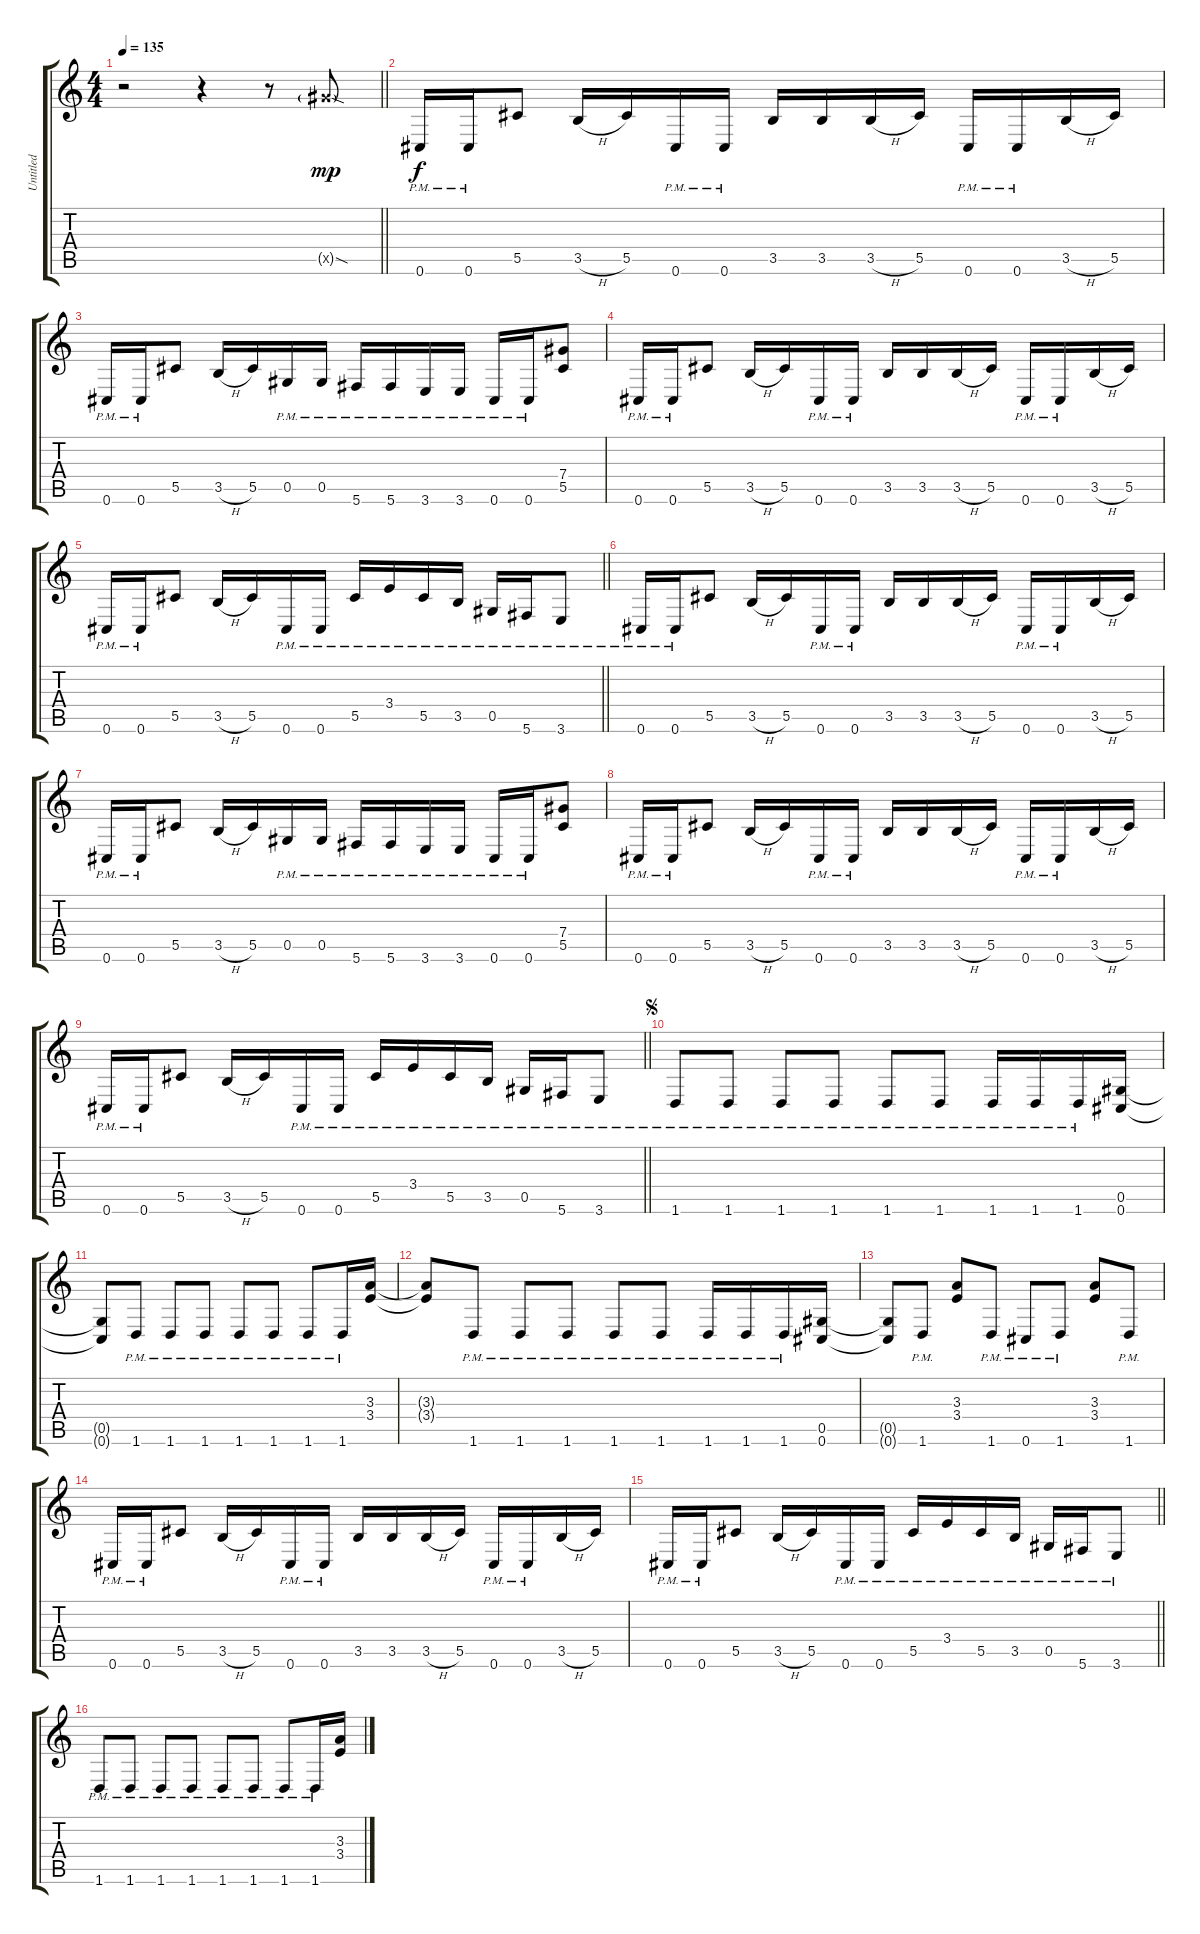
\track ("Untitled" "Untitled") {instrument overdrivenguitar}
\staff {score tabs}
\tuning (Eb4 Bb3 Gb3 Db3 Ab2 Db2) {hide}
\ts (4 4)
\tempo 135
\clef g2
\barLineRight lightlight
\ks c
r.2{dy mp instrument overdrivenguitar} r.4 r.8 12.5{sod g x}.8 |
0.6{pm}.16{dy f} 0.6{pm}.16 5.5.8 3.5{h}.16 5.5.16 0.6{pm}.16 0.6{pm}.16 3.5.16 3.5.16 3.5{h}.16 5.5.16 0.6{pm}.16 0.6{pm}.16 3.5{h}.16 5.5.16 |
0.6{pm}.16 0.6{pm}.16 5.5.8 3.5{h}.16 5.5.16 0.5{pm}.16 0.5{pm}.16 5.6{pm}.16 5.6{pm}.16 3.6{pm}.16 3.6{pm}.16 0.6{pm}.16 0.6{pm}.16 (7.4 5.5).8 |
0.6{pm}.16 0.6{pm}.16 5.5.8 3.5{h}.16 5.5.16 0.6{pm}.16 0.6{pm}.16 3.5.16 3.5.16 3.5{h}.16 5.5.16 0.6{pm}.16 0.6{pm}.16 3.5{h}.16 5.5.16 |
\barLineRight lightlight
0.6{pm}.16 0.6{pm}.16 5.5.8 3.5{h}.16 5.5.16 0.6{pm}.16 0.6{pm}.16 5.5{pm}.16 3.4{pm}.16 5.5{pm}.16 3.5{pm}.16 0.5{pm}.16 5.6{pm}.16 3.6{pm}.8 |
0.6{pm}.16 0.6{pm}.16 5.5.8 3.5{h}.16 5.5.16 0.6{pm}.16 0.6{pm}.16 3.5.16 3.5.16 3.5{h}.16 5.5.16 0.6{pm}.16 0.6{pm}.16 3.5{h}.16 5.5.16 |
0.6{pm}.16 0.6{pm}.16 5.5.8 3.5{h}.16 5.5.16 0.5{pm}.16 0.5{pm}.16 5.6{pm}.16 5.6{pm}.16 3.6{pm}.16 3.6{pm}.16 0.6{pm}.16 0.6{pm}.16 (7.4 5.5).8 |
0.6{pm}.16 0.6{pm}.16 5.5.8 3.5{h}.16 5.5.16 0.6{pm}.16 0.6{pm}.16 3.5.16 3.5.16 3.5{h}.16 5.5.16 0.6{pm}.16 0.6{pm}.16 3.5{h}.16 5.5.16 |
\barLineRight lightlight
0.6{pm}.16 0.6{pm}.16 5.5.8 3.5{h}.16 5.5.16 0.6{pm}.16 0.6{pm}.16 5.5{pm}.16 3.4{pm}.16 5.5{pm}.16 3.5{pm}.16 0.5{pm}.16 5.6{pm}.16 3.6{pm}.8 |
\jump segno
1.6{pm}.8 1.6{pm}.8 1.6{pm}.8 1.6{pm}.8 1.6{pm}.8 1.6{pm}.8 1.6{pm}.16 1.6{pm}.16 1.6{pm}.16 (0.5 0.6).16 |
(0.5{t} 0.6{t}).8 1.6{pm}.8 1.6{pm}.8 1.6{pm}.8 1.6{pm}.8 1.6{pm}.8 1.6{pm}.8 1.6{pm}.16 (3.3 3.4).16 |
(3.3{t} 3.4{t}).8 1.6{pm}.8 1.6{pm}.8 1.6{pm}.8 1.6{pm}.8 1.6{pm}.8 1.6{pm}.16 1.6{pm}.16 1.6{pm}.16 (0.5 0.6).16 |
(0.5{t} 0.6{t}).8 1.6{pm}.8 (3.3 3.4).8 1.6{pm}.8 0.6{pm}.8 1.6{pm}.8 (3.3 3.4).8 1.6{pm}.8 |
0.6{pm}.16 0.6{pm}.16 5.5.8 3.5{h}.16 5.5.16 0.6{pm}.16 0.6{pm}.16 3.5.16 3.5.16 3.5{h}.16 5.5.16 0.6{pm}.16 0.6{pm}.16 3.5{h}.16 5.5.16 |
\barLineRight lightlight
0.6{pm}.16 0.6{pm}.16 5.5.8 3.5{h}.16 5.5.16 0.6{pm}.16 0.6{pm}.16 5.5{pm}.16 3.4{pm}.16 5.5{pm}.16 3.5{pm}.16 0.5{pm}.16 5.6{pm}.16 3.6{pm}.8 |
1.6{pm}.8 1.6{pm}.8 1.6{pm}.8 1.6{pm}.8 1.6{pm}.8 1.6{pm}.8 1.6{pm}.8 1.6{pm}.16 (3.3 3.4).16
